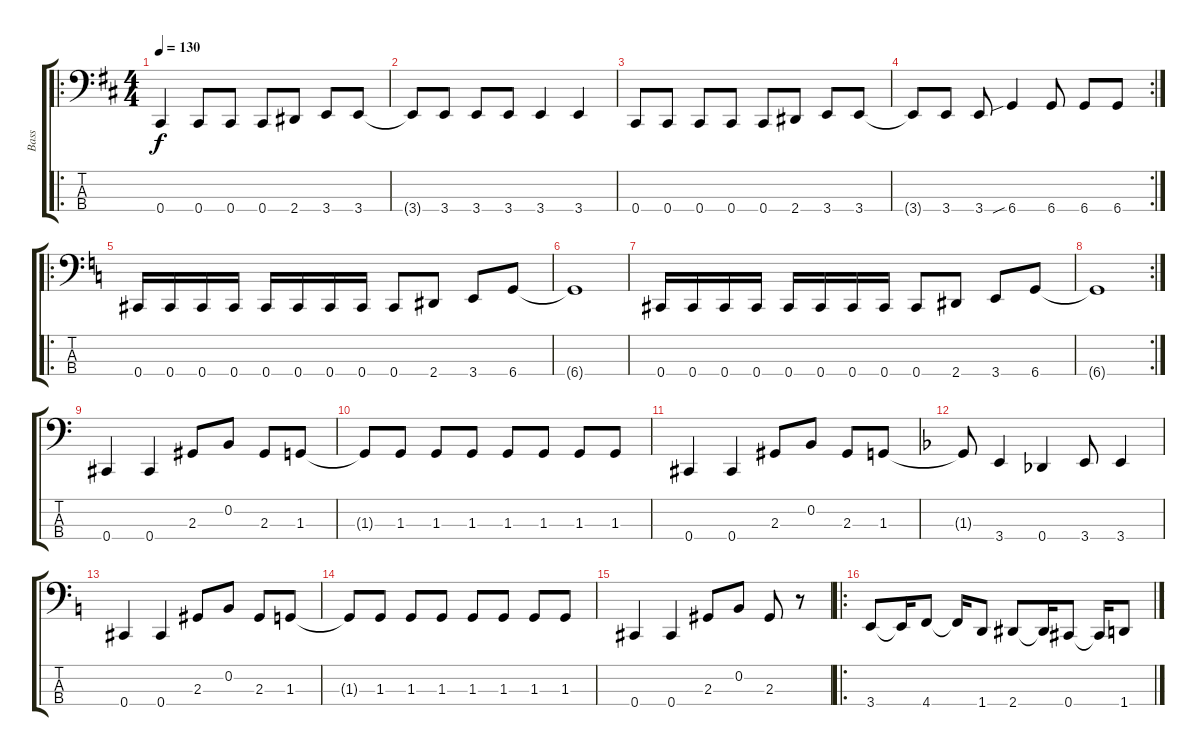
\track ("Bass" "Bass") {instrument electricbasspick}
\staff {score tabs}
\tuning (E2 B1 Gb1 Db1) {hide}
\ro
\ts (4 4)
\tempo 130
\clef f4
\ks d
0.4.4{dy f} 0.4.8 0.4.8 0.4.8 2.4.8 3.4.8 3.4.8 |
3.4{t}.8 3.4.8 3.4.8 3.4.8 3.4.4 3.4.4 |
0.4.8 0.4.8 0.4.8 0.4.8 0.4.8 2.4.8 3.4.8 3.4.8 |
\rc 2
3.4{t}.8 3.4.8 3.4.8 6.4{sib}.4 6.4.8 6.4.8 6.4.8 |
\ro
\ks c
0.4.16 0.4.16 0.4.16 0.4.16 0.4.16 0.4.16 0.4.16 0.4.16 0.4.8 2.4.8 3.4.8 6.4.8 |
6.4{t}.1 |
0.4.16 0.4.16 0.4.16 0.4.16 0.4.16 0.4.16 0.4.16 0.4.16 0.4.8 2.4.8 3.4.8 6.4.8 |
\rc 2
6.4{t}.1 |
0.4.4 0.4.4 2.3.8 0.2.8 2.3.8 1.3.8 |
1.3{t}.8 1.3.8 1.3.8 1.3.8 1.3.8 1.3.8 1.3.8 1.3.8 |
0.4.4 0.4.4 2.3.8 0.2.8 2.3.8 1.3.8 |
\ks f
1.3{t}.8 3.4.4 0.4.4 3.4.8 3.4.4 |
\ks c
0.4.4 0.4.4 2.3.8 0.2.8 2.3.8 1.3.8 |
1.3{t}.8 1.3.8 1.3.8 1.3.8 1.3.8 1.3.8 1.3.8 1.3.8 |
0.4.4 0.4.4 2.3.8 0.2.8 2.3.8 r.8 |
\ro
3.4.8 3.4{t}.16 4.4.8 4.4{t}.16 1.4.8 2.4.8 2.4{t}.16 0.4.8 0.4{t}.16 1.4.8
